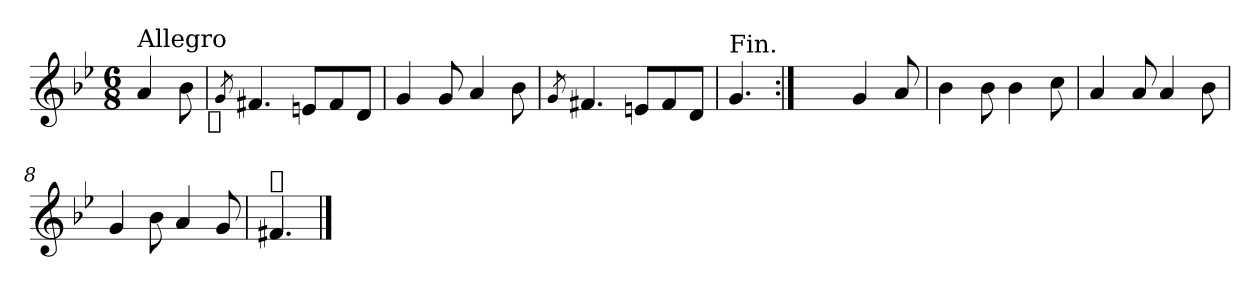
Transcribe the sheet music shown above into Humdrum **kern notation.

**kern
*part1
*staff1
*clefG2
*k[b-e-]
*B-:
*M6/8
=
!LO:TX:a:t=Allegro
4a/
8b-\
!LO:TX:b:t=𝄋
=1
8qg/
4.f#X/
8en/L
8f#/
8d/J
=2
4g/
8g/
4a/
8b-\
=3
8qg/
4.f#X/
8en/L
8f#/
8d/J
=4
!LO:TX:a:t=Fin.
4.g/
=5:|!
4.ryy
4g/
8a/
!!LO:LB:g=z
=6
4b-\
8b-\
4b-\
8cc\
=7
4a/
8a/
4a/
8b-\
=8
4g/
8b-\
4a/
8g/
=9
!LO:TX:a:t=𝄋
4.f#X/
==
*-
